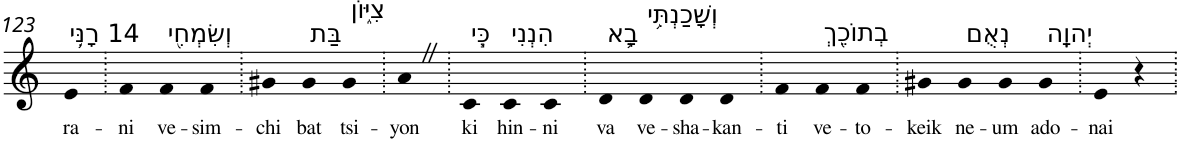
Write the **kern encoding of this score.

**kern	**text
*part1	*part1
*staff1	*staff1
*I"Piano	*
*I'Pno	*
!!LO:PB:g=z
*clefG2	*
*k[]	*
=123	=123
!LO:TX:a:t=14 רָנִּ֥י	!
!	!LO:LY:b
4e	ra-
=124.	=124.
!	!LO:LY:b
4f	-ni
!LO:TX:a:t=וְשִׂמְחִ֖י	!
!	!LO:LY:b
4f	ve-
!	!LO:LY:b
4f	-sim-
=125.	=125.
!	!LO:LY:b
4g#X	-chi
!LO:TX:a:t=בַּת	!
!	!LO:LY:b
4g#	bat
!LO:TX:a:t=צִיּ֑וֹן	!
!	!LO:LY:b
4g#	tsi-
=126.	=126.
!	!LO:LY:b
4aZ	-yon
=127.	=127.
!LO:TX:a:t=כִּ֧י	!
!	!LO:LY:b
4c	ki
!LO:TX:a:t=הִנְנִי	!
!	!LO:LY:b
4c	hin-
!	!LO:LY:b
4c	-ni
=128.	=128.
!LO:TX:a:t=בָ֛א	!
!	!LO:LY:b
4d	va
!LO:TX:a:t=וְשָׁכַנְתִּ֥י	!
!	!LO:LY:b
4d	ve-
!	!LO:LY:b
4d	-sha-
!	!LO:LY:b
4d	-kan-
=129.	=129.
!	!LO:LY:b
4f	-ti
!LO:TX:a:t=בְתוֹכֵ֖ךְ	!
!	!LO:LY:b
4f	ve-
!	!LO:LY:b
4f	-to-
=130.	=130.
!	!LO:LY:b
4g#X	-keik
!LO:TX:a:t=נְאֻם	!
!	!LO:LY:b
4g#	ne-
!	!LO:LY:b
4g#	-um
!LO:TX:a:t=יְהוָֽה	!
!	!LO:LY:b
4g#	ado-
=131.	=131.
!	!LO:LY:b
4e	-nai
4r	.
=.	=.
*-	*-
